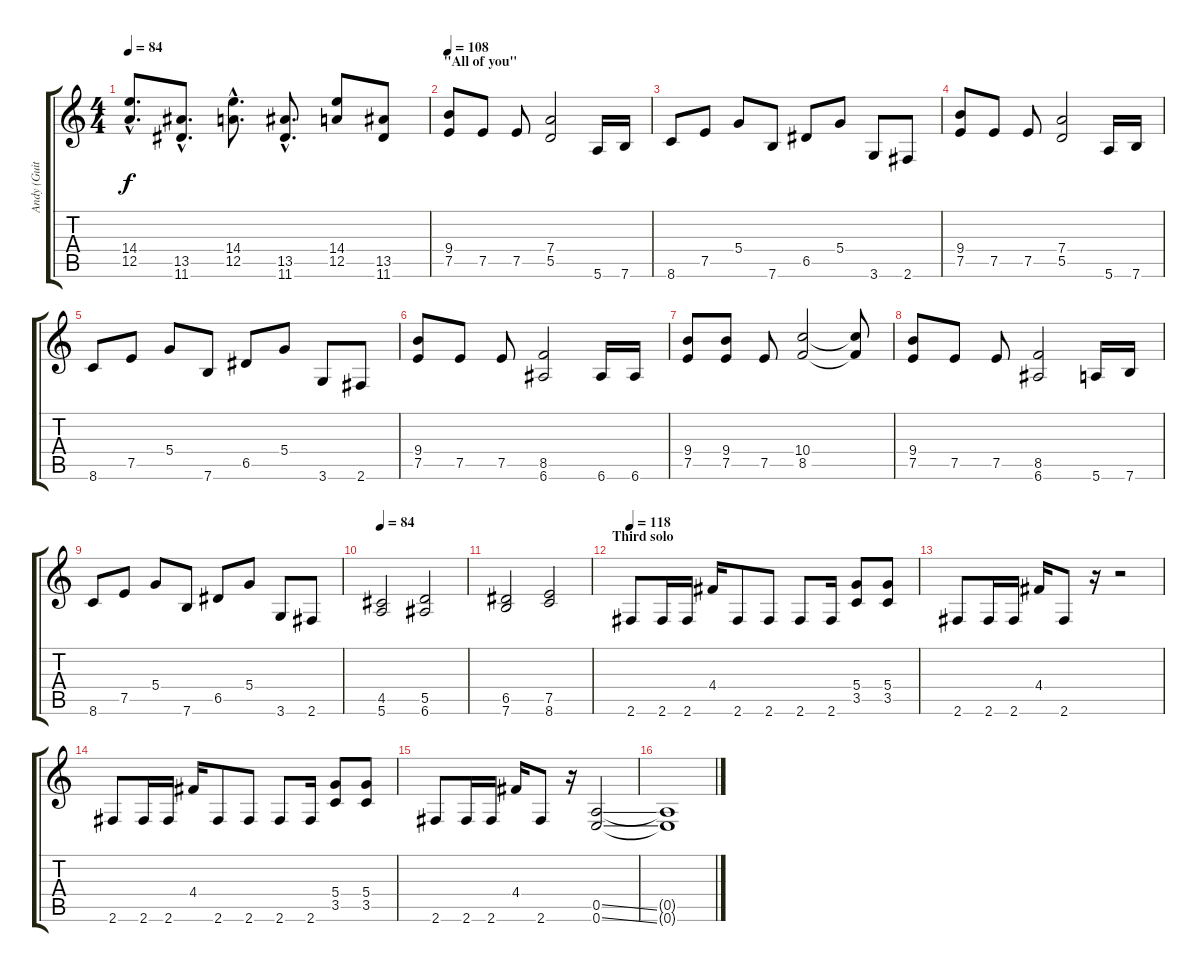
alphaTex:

\track ("Andy (Guitar)" "Andy (Guit") {instrument distortionguitar}
\staff {score tabs}
\tuning (E4 B3 G3 D3 A2 E2) {hide}
\ts (4 4)
\tempo 84
\clef g2
\ks c
(14.4{hac} 12.5{hac}).8{d dy f} (13.5{hac} 11.6{hac}).8{d} (14.4{hac} 12.5{hac}).8{d} (13.5{hac} 11.6{hac}).8{d} (14.4 12.5).8 (13.5 11.6).8 |
\section ("" "\"All of you\"")
\tempo 108
(9.4 7.5).8 7.5.8 7.5.8 (7.4 5.5).2 5.6.16 7.6.16 |
8.6.8 7.5.8 5.4.8 7.6.8 6.5.8 5.4.8 3.6.8 2.6.8 |
(9.4 7.5).8 7.5.8 7.5.8 (7.4 5.5).2 5.6.16 7.6.16 |
8.6.8 7.5.8 5.4.8 7.6.8 6.5.8 5.4.8 3.6.8 2.6.8 |
(9.4 7.5).8 7.5.8 7.5.8 (8.5 6.6).2 6.6.16 6.6.16 |
(9.4 7.5).8 (9.4 7.5).8 7.5.8 (10.4 8.5).2 (10.4{t} 8.5{t}).8 |
(9.4 7.5).8 7.5.8 7.5.8 (8.5 6.6).2 5.6.16 7.6.16 |
8.6.8 7.5.8 5.4.8 7.6.8 6.5.8 5.4.8 3.6.8 2.6.8 |
\tempo 84
(4.5 5.6).2 (5.5 6.6).2 |
(6.5 7.6).2 (7.5 8.6).2 |
\section ("" "Third solo")
\tempo 118
2.6.8 2.6.16 2.6.16 4.4.16 2.6.8 2.6.8 2.6.8 2.6.16 (5.4 3.5).8 (5.4 3.5).8 |
2.6.8 2.6.16 2.6.16 4.4.16 2.6.8 r.16 r.2 |
2.6.8 2.6.16 2.6.16 4.4.16 2.6.8 2.6.8 2.6.8 2.6.16 (5.4 3.5).8 (5.4 3.5).8 |
2.6.8 2.6.16 2.6.16 4.4.16 2.6.8 r.16 (0.5{ss} 0.6{ss}).2 |
(0.5{t} 0.6{t}).1
